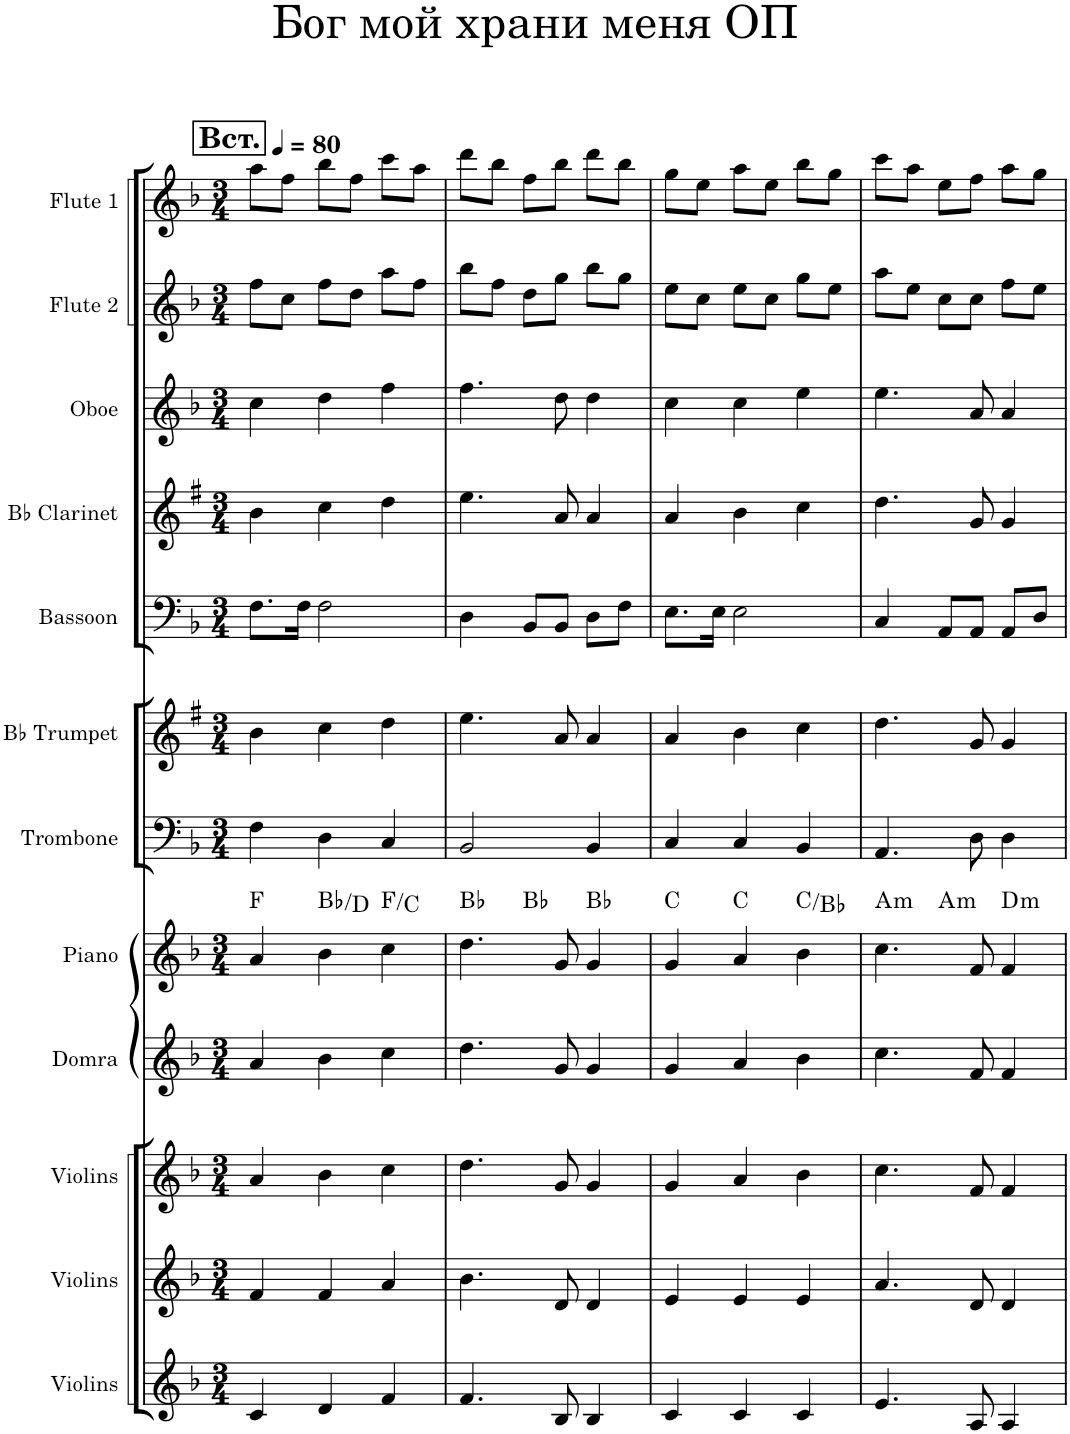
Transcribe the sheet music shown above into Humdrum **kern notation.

**kern	**kern	**kern	**kern	**kern	**harte	**kern	**kern	**kern	**kern	**kern	**kern	**kern
*part12	*part11	*part10	*part9	*part8	*part8	*part7	*part6	*part5	*part4	*part3	*part2	*part1
*staff12	*staff11	*staff10	*staff9	*staff8	*	*staff7	*staff6	*staff5	*staff4	*staff3	*staff2	*staff1
*I"Violins	*I"Violins	*I"Violins	*I"Domra	*I"Piano	*	*I"Trombone	*I"Bb Trumpet	*I"Bassoon	*I"Bb Clarinet	*I"Oboe	*I"Flute 2	*I"Flute 1
*I'Vlns.	*I'Vlns.	*I'Vlns.	*I'Dom.	*I'Pno.	*	*I'Tbn.	*I'Bb Tpt.	*I'Bsn.	*I'Bb Cl.	*I'Ob.	*I'Fl. 2	*I'Fl. 1
*clefG2	*clefG2	*clefG2	*clefG2	*clefG2	*	*clefF4	*clefG2	*clefF4	*clefG2	*clefG2	*clefG2	*clefG2
*	*	*	*	*	*	*	*Trd1c2	*	*Trd1c2	*	*	*
*k[b-]	*k[b-]	*k[b-]	*k[b-]	*k[b-]	*	*k[b-]	*k[f#]	*k[b-]	*k[f#]	*k[b-]	*k[b-]	*k[b-]
*M3/4	*M3/4	*M3/4	*M3/4	*M3/4	*	*M3/4	*M3/4	*M3/4	*M3/4	*M3/4	*M3/4	*M3/4
*MM80	*MM80	*MM80	*MM80	*MM80	*	*MM80	*MM80	*MM80	*MM80	*MM80	*MM80	*MM80
!!LO:REH:place=s1:a:B:cj:fs=14:t=Вст.
=1	=1	=1	=1	=1	=1	=1	=1	=1	=1	=1	=1	=1
4c/	4f/	4a/	4a/	4a/	F:maj	4F\	4b\	8.F\L	4b\	4cc\	8ff\L	8aa\L
.	.	.	.	.	.	.	.	.	.	.	8cc\J	8ff\J
.	.	.	.	.	.	.	.	16F\Jk	.	.	.	.
4d/	4f/	4b-\	4b-\	4b-\	Bb:maj/3	4D\	4cc\	2F\	4cc\	4dd\	8ff\L	8bb-\L
.	.	.	.	.	.	.	.	.	.	.	8dd\J	8ff\J
4f/	4a/	4cc\	4cc\	4cc\	F:maj/5	4C/	4dd\	.	4dd\	4ff\	8aa\L	8ccc\L
.	.	.	.	.	.	.	.	.	.	.	8ff\J	8aa\J
=2	=2	=2	=2	=2	=2	=2	=2	=2	=2	=2	=2	=2
*	*	*	*	*^	*	*	*	*	*	*	*	*
4.f/	4.b-\	4.dd\	4.dd\	4.dd\	4ryy	Bb:maj	2BB-/	4.ee\	4D\	4.ee\	4.ff\	8bb-\L	8ddd\L
.	.	.	.	.	.	.	.	.	.	.	.	8ff\J	8bb-\J
.	.	.	.	.	2ryy	Bb:maj	.	.	8BB-/L	.	.	8dd\L	8ff\L
8B-/	8d/	8g/	8g/	8g/	.	.	.	8a/	8BB-/J	8a/	8dd\	8gg\J	8bb-\J
4B-/	4d/	4g/	4g/	4g/	.	Bb:maj	4BB-/	4a/	8D\L	4a/	4dd\	8bb-\L	8ddd\L
.	.	.	.	.	.	.	.	.	8F\J	.	.	8gg\J	8bb-\J
*	*	*	*	*v	*v	*	*	*	*	*	*	*	*
=3	=3	=3	=3	=3	=3	=3	=3	=3	=3	=3	=3	=3
4c/	4e/	4g/	4g/	4g/	C:maj	4C/	4a/	8.E\L	4a/	4cc\	8ee\L	8gg\L
.	.	.	.	.	.	.	.	.	.	.	8cc\J	8ee\J
.	.	.	.	.	.	.	.	16E\Jk	.	.	.	.
4c/	4e/	4a/	4a/	4a/	C:maj	4C/	4b\	2E\	4b\	4cc\	8ee\L	8aa\L
.	.	.	.	.	.	.	.	.	.	.	8cc\J	8ee\J
4c/	4e/	4b-\	4b-\	4b-\	C:maj/b7	4BB-/	4cc\	.	4cc\	4ee\	8gg\L	8bb-\L
.	.	.	.	.	.	.	.	.	.	.	8ee\J	8gg\J
=4	=4	=4	=4	=4	=4	=4	=4	=4	=4	=4	=4	=4
!	!	!	!	!	!LO:H:kt=m	!	!	!	!	!	!	!
*	*	*	*	*^	*	*	*	*	*	*	*	*
4.e/	4.a/	4.cc\	4.cc\	4.cc\	4ryy	A:min	4.AA/	4.dd\	4C/	4.dd\	4.ee\	8aa\L	8ccc\L
.	.	.	.	.	.	.	.	.	.	.	.	8ee\J	8aa\J
!	!	!	!	!	!	!LO:H:kt=m	!	!	!	!	!	!	!
.	.	.	.	.	2ryy	A:min	.	.	8AA/L	.	.	8cc\L	8ee\L
8A/	8d/	8f/	8f/	8f/	.	.	8D\	8g/	8AA/J	8g/	8a/	8cc\J	8ff\J
!	!	!	!	!	!	!LO:H:kt=m	!	!	!	!	!	!	!
4A/	4d/	4f/	4f/	4f/	.	D:min	4D\	4g/	8AA/L	4g/	4a/	8ff\L	8aa\L
.	.	.	.	.	.	.	.	.	8D/J	.	.	8ee\J	8gg\J
*	*	*	*	*v	*v	*	*	*	*	*	*	*	*
=	=	=	=	=	=	=	=	=	=	=	=	=
*-	*-	*-	*-	*-	*-	*-	*-	*-	*-	*-	*-	*-
